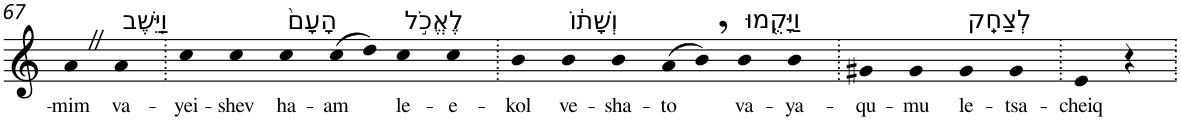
**kern	**text
*part1	*part1
*staff1	*staff1
*I"Piano	*
*I'Pno	*
!!LO:PB:g=z
*clefG2	*
*k[]	*
=67	=67
!	!LO:LY:b
4aZ	-mim
!LO:TX:a:t=וַיֵּ֤שֶׁב	!
!	!LO:LY:b
4a	va-
=68.	=68.
!	!LO:LY:b
4cc	-yei-
!	!LO:LY:b
4cc	-shev
!LO:TX:a:t=הָעָם֙	!
!	!LO:LY:b
4cc	ha-
!	!LO:LY:b
(8cc	-am
8dd)	.
!LO:TX:a:t=לֶאֱכֹ֣ל	!
!	!LO:LY:b
4cc	le-
!	!LO:LY:b
4cc	-e-
=69.	=69.
!	!LO:LY:b
4b	-kol
!LO:TX:a:t=וְשָׁת֔וֹ	!
!	!LO:LY:b
4b	ve-
!	!LO:LY:b
4b	-sha-
!	!LO:LY:b
(8a	-to
8b,)	.
!LO:TX:a:t=וַיָּקֻ֖מוּ	!
!	!LO:LY:b
4b	va-
!	!LO:LY:b
4b	-ya-
=70.	=70.
!	!LO:LY:b
4g#X	-qu-
!	!LO:LY:b
4g#	-mu
!LO:TX:a:t=לְצַחֵֽק	!
!	!LO:LY:b
4g#	le-
!	!LO:LY:b
4g#	-tsa-
=71.	=71.
!	!LO:LY:b
4e	-cheiq
4r	.
=.	=.
*-	*-
